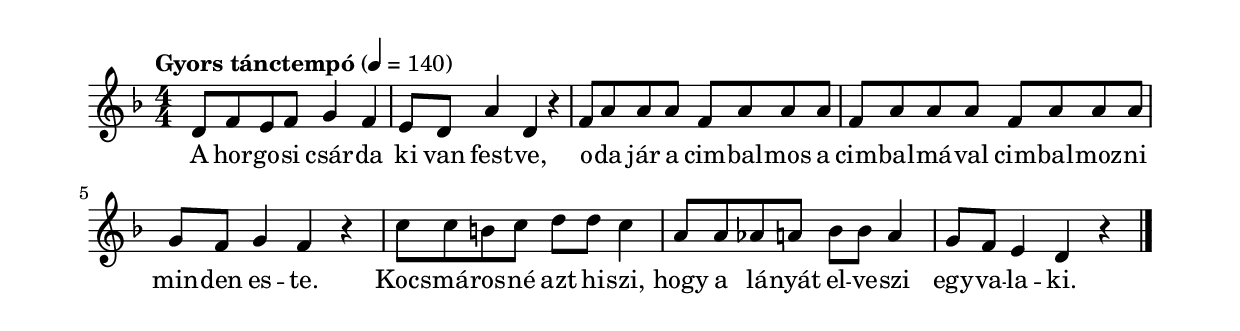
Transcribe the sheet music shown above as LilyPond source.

\paper {
  indent = 0\mm
  line-width = 180\mm
  oddHeaderMarkup = ""
  evenHeaderMarkup = ""
  oddFooterMarkup = ""
  evenFooterMarkup = ""
}

\score{
\relative c' {
\numericTimeSignature
\time 4/4
\key f \major
\tempo "Gyors tánctempó" 4=140
d8 f e f g4 f e8 d a'4 d, r | f8 a a a f a a a f a a a f a a a  g f g4 f r | c'8 c b c d d c4  a8 a as a bes bes a4 g8 f e4 d r \bar "|."
} 
\addlyrics {
  A hor -- go -- si csár -- da ki van fest -- ve,
  o -- da jár a cim -- bal -- mos a cim -- bal -- má -- val cim -- bal -- moz -- ni min -- den es -- te.
  Kocs -- má -- ros -- né azt hi -- szi, hogy a lá -- nyát el -- ve -- szi egy -- va -- la -- ki.
  } 

\midi { }
\layout { }
}

\version "2.17.4"